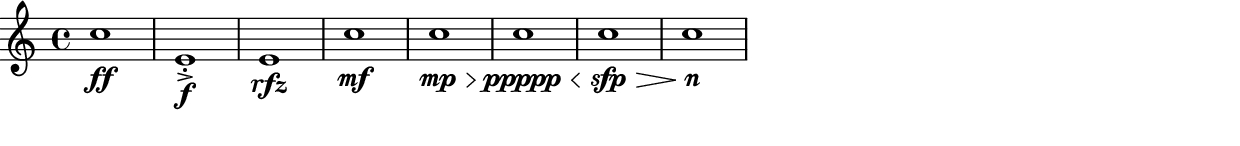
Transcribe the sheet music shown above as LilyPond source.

%% Generated by lilypond-book
%% Options: [exampleindent=10.16\mm,indent=0\mm,line-width=160\mm,paper-height=845.047\pt,paper-width=597.508\pt,papersize='(cons (* 597.508 pt) (* 845.047 pt))]
\include "lilypond-book-preamble.ly"


% ****************************************************************
% Start cut-&-pastable-section
% ****************************************************************

#(ly:set-option 'eps-box-padding 3.000000)



\paper {
  #(set-paper-size '(cons (* 597.508 pt) (* 845.047 pt)))
  indent = 0\mm
  line-width = 160\mm
  % offset the left padding, also add 1mm as lilypond creates cropped
  % images with a little space on the right
  line-width = #(- line-width (* mm  3.000000) (* mm 1))
}

\layout {
  
}




% ****************************************************************
% ly snippet:
% ****************************************************************
\sourcefilename "/lilypond-2.25.16/input/regression/dynamics-glyphs.ly"
\sourcefileline 0
\version "2.21.0"

\header {
  texidoc = "Dynamic letters are kerned, and their weight
matches that of the hairpin signs.  The dynamic scripts should be
horizontally centered on the note head.  Scripts that should appear
closer to the note head (staccato, accent) are reckoned with."
}

\relative {
  \override Hairpin.to-barline = ##f
  c''1 \ff
  e,-.-> \f
  e \rfz
  c' \mf
  c \mp \>
  c \ppppp \<
  c \sfp \>
  c \n
}



% ****************************************************************
% end ly snippet
% ****************************************************************
